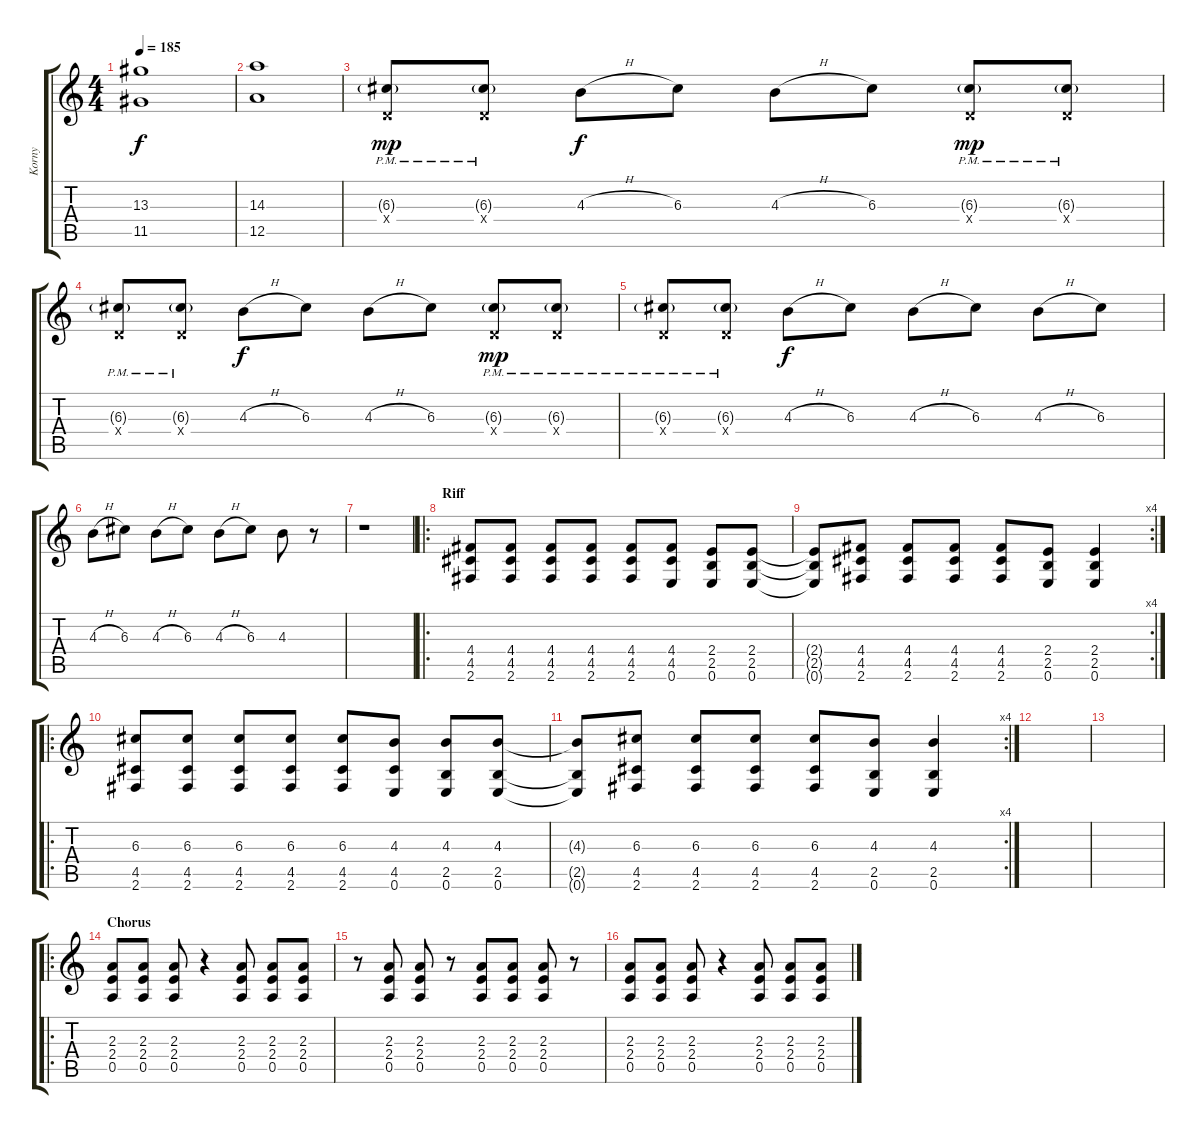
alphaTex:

\track ("Korny" "Korny") {instrument overdrivenguitar}
\staff {score tabs}
\tuning (E4 B3 G3 D3 A2 E2) {hide}
\ts (4 4)
\tempo 185
\clef g2
\ks c
(13.3 11.5).1{dy f} |
(14.3 12.5).1 |
(6.3{g pm} 0.4{x}).8{dy mp} (6.3{g pm} 0.4{x}).8 4.3{h}.8{dy f} 6.3.8 4.3{h}.8 6.3.8 (6.3{g pm} 0.4{x}).8{dy mp} (6.3{g pm} 0.4{x}).8 |
(6.3{g pm} 0.4{x}).8 (6.3{g pm} 0.4{x}).8 4.3{h}.8{dy f} 6.3.8 4.3{h}.8 6.3.8 (6.3{g pm} 0.4{x}).8{dy mp} (6.3{g pm} 0.4{x}).8 |
(6.3{g pm} 0.4{x}).8 (6.3{g pm} 0.4{x}).8 4.3{h}.8{dy f} 6.3.8 4.3{h}.8 6.3.8 4.3{h}.8 6.3.8 |
4.3{h}.8 6.3.8 4.3{h}.8 6.3.8 4.3{h}.8 6.3.8 4.3.8 r.8 |
r.1 |
\ro
\section ("" "Riff")
(4.4 4.5 2.6).8 (4.4 4.5 2.6).8 (4.4 4.5 2.6).8 (4.4 4.5 2.6).8 (4.4 4.5 2.6).8 (4.4 4.5 0.6).8 (2.4 2.5 0.6).8 (2.4 2.5 0.6).8 |
\rc 4
(2.4{t} 2.5{t} 0.6{t}).8 (4.4 4.5 2.6).8 (4.4 4.5 2.6).8 (4.4 4.5 2.6).8 (4.4 4.5 2.6).8 (2.4 2.5 0.6).8 (2.4 2.5 0.6).4 |
\ro
(6.3 4.5 2.6).8 (6.3 4.5 2.6).8 (6.3 4.5 2.6).8 (6.3 4.5 2.6).8 (6.3 4.5 2.6).8 (4.3 4.5 0.6).8 (4.3 2.5 0.6).8 (4.3 2.5 0.6).8 |
\rc 4
(4.3{t} 2.5{t} 0.6{t}).8 (6.3 4.5 2.6).8 (6.3 4.5 2.6).8 (6.3 4.5 2.6).8 (6.3 4.5 2.6).8 (4.3 2.5 0.6).8 (4.3 2.5 0.6).4 |
|
|
\ro
\section ("" "Chorus")
(2.3 2.4 0.5).8 (2.3 2.4 0.5).8 (2.3 2.4 0.5).8 r.4 (2.3 2.4 0.5).8 (2.3 2.4 0.5).8 (2.3 2.4 0.5).8 |
r.8 (2.3 2.4 0.5).8 (2.3 2.4 0.5).8 r.8 (2.3 2.4 0.5).8 (2.3 2.4 0.5).8 (2.3 2.4 0.5).8 r.8 |
(2.3 2.4 0.5).8 (2.3 2.4 0.5).8 (2.3 2.4 0.5).8 r.4 (2.3 2.4 0.5).8 (2.3 2.4 0.5).8 (2.3 2.4 0.5).8
